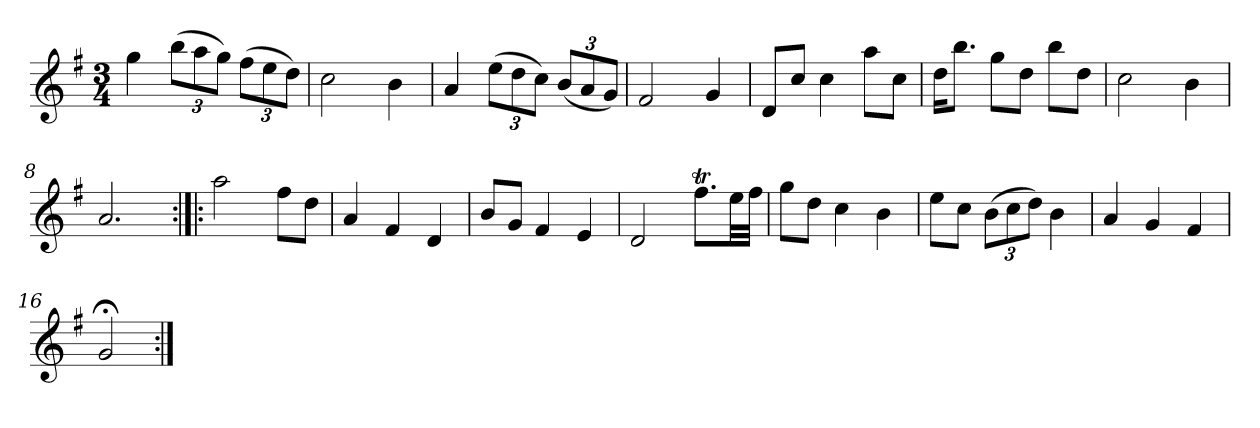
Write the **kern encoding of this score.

**kern
*part1
*staff1
*clefG2
*k[f#]
*G:
*M3/4
*MM120
=1
4gg
(12bb\L
12aa\
12gg\J)
(12ff#\L
12ee\
12dd\J)
=2
2cc
4b
=3
4a
(12ee\L
12dd\
12cc\J)
(12b/L
12a/
12g/J)
=4
2f#
4g
=5
8d/L
8cc/J
4cc
8aa\L
8cc\J
=6
16dd\KL
8.bb\J
8gg\L
8dd\J
8bb\L
8dd\J
=7
2cc
4b
=8
2.a
=9:|!|:
2aa
8ff#\L
8dd\J
=10
4a
4f#
4d
=11
8b/L
8g/J
4f#
4e
=12
2d
8.ff#t\L
32ee\LL
32ff#\JJJ
=13
8gg\L
8dd\J
4cc
4b
=14
8ee\L
8cc\J
(12b\L
12cc\
12dd\J)
4b
=15
4a
4g
4f#
=16
2g;<
=:|!
*-
